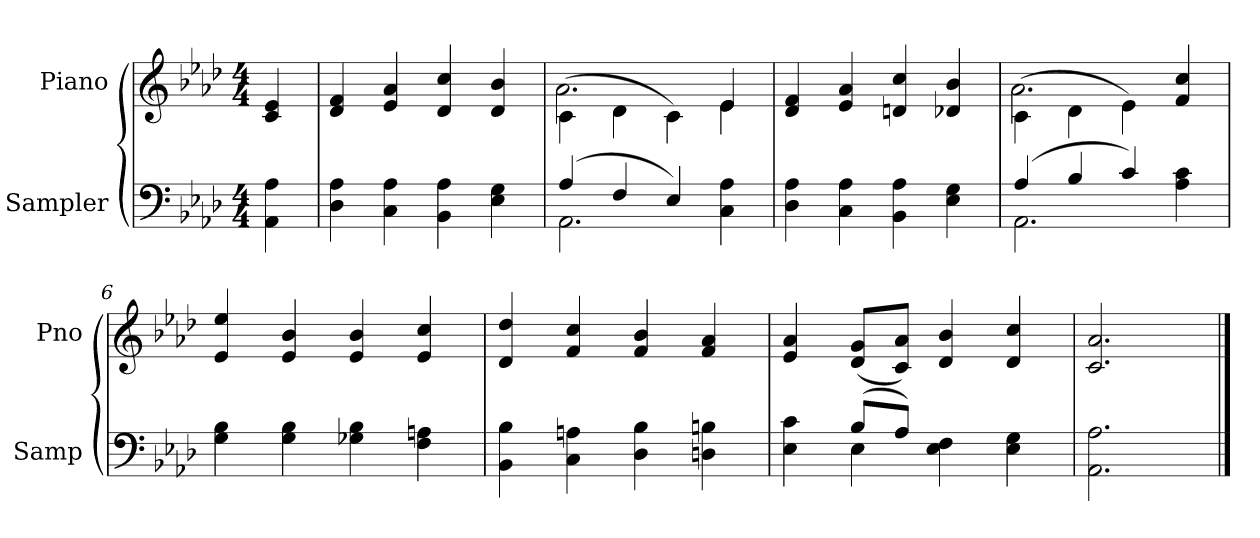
**kern	**kern
*part2	*part1
*staff2	*staff1
*I"Sampler	*I"Piano
*I'Samp	*I'Pno
*clefF4	*clefG2
*k[b-e-a-d-]	*k[b-e-a-d-]
*A-:	*A-:
*M4/4	*M4/4
=1	=1
4AA- 4A-	4c 4e-
=2	=2
4D- 4A-	4d- 4f
4C 4A-	4e- 4a-
4BB- 4A-	4d- 4cc
4E- 4G	4d- 4b-
=3	=3
*^	*^
(4A-/	2.AA-	(4c\	2.a-
4F/	.	4d-\	.
4E-/)	.	4c\)	.
4C 4A-	4ryy	4e-/	4e-
*v	*v	*	*
*	*v	*v
=4	=4
4D- 4A-	4d- 4f
4C 4A-	4e- 4a-
4BB- 4A-	4dn 4cc
4E- 4G	4d-X 4b-
=5	=5
*^	*^
(4A-/	2.AA-	(4c\	2.a-
4B-/	.	4d-\	.
4c/)	.	4e-\)	.
4A- 4c	4ryy	4f 4cc	4ryy
*v	*v	*	*
*	*v	*v
=6	=6
4G 4B-	4e- 4ee-
4G 4B-	4e- 4b-
4G-X 4B-	4e- 4b-
4F 4An	4e- 4cc
=7	=7
4BB- 4B-	4d- 4dd-
4C 4An	4f 4cc
4D- 4B-	4f 4b-
4Dn 4Bn	4f 4a-
=8	=8
*^	*
4E- 4c	4ryy	4e- 4a-
(8B-/L	4E-	(8d-/ 8g/L
8A-/J)	.	8c/ 8a-/J)
4E- 4F	2ryy	4d- 4b-
4E- 4G	.	4d- 4cc
*v	*v	*
=9	=9
2.AA- 2.A-	2.c 2.a-
==	==
*-	*-
